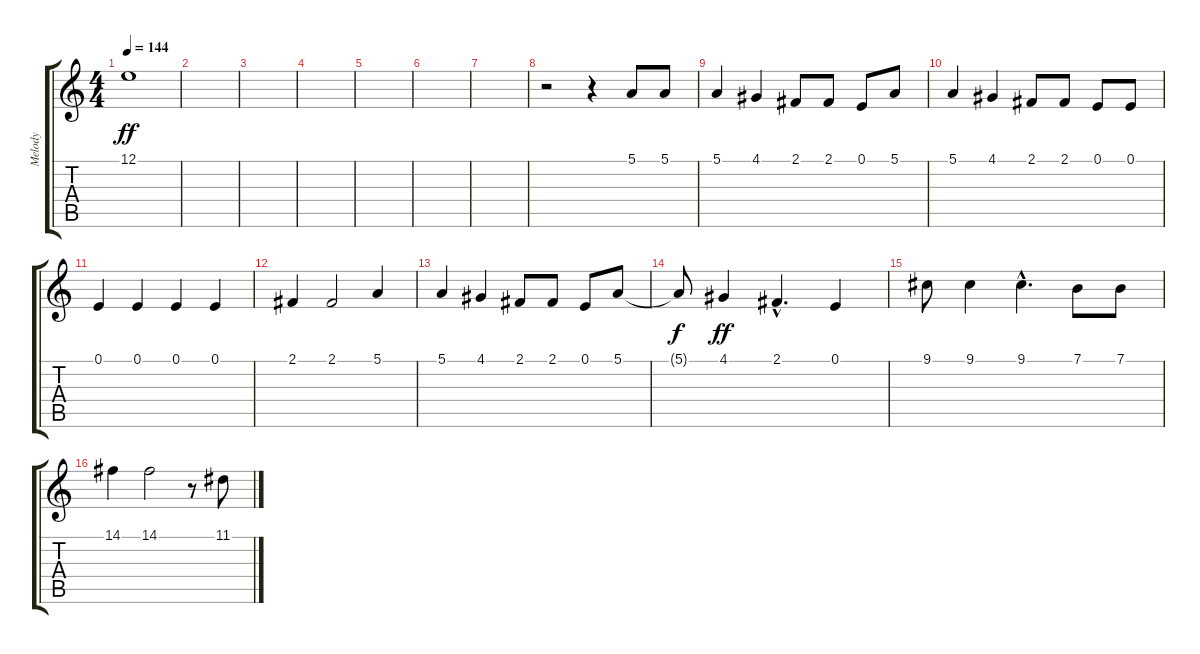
\track ("Melody " "Melody ") {instrument harmonica}
\staff {score tabs}
\tuning (E4 B3 G3 D3 A2 E2) {hide}
\ts (4 4)
\tempo 144
\clef g2
\ks c
12.1.1{dy ff} |
|
|
|
|
|
|
r.2 r.4 5.1.8 5.1.8 |
5.1.4 4.1.4 2.1.8 2.1.8 0.1.8 5.1.8 |
5.1.4 4.1.4 2.1.8 2.1.8 0.1.8 0.1.8 |
0.1.4 0.1.4 0.1.4 0.1.4 |
2.1.4 2.1.2 5.1.4 |
5.1.4 4.1.4 2.1.8 2.1.8 0.1.8 5.1.8 |
5.1{t}.8{dy f} 4.1.4{dy ff} 2.1{hac}.4{d} 0.1.4 |
9.1.8 9.1.4 9.1{hac}.4{d} 7.1.8 7.1.8 |
14.1.4 14.1.2 r.8 11.1.8
